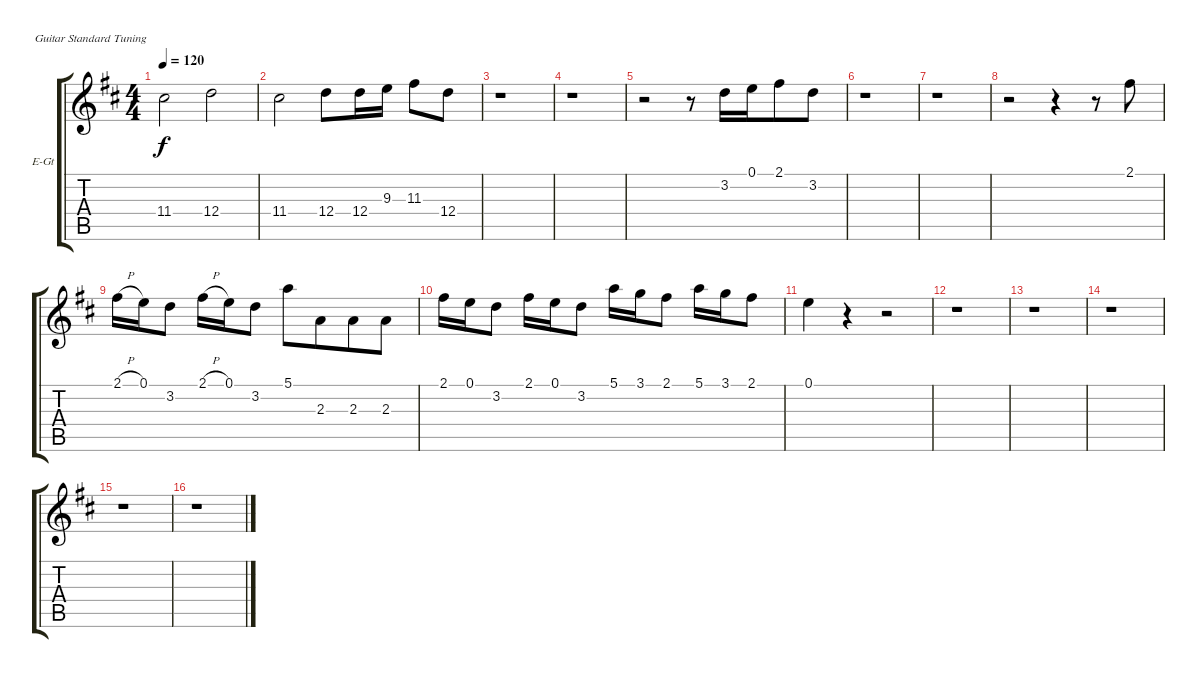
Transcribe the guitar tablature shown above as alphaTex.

\defaultSystemsLayout 4
\bracketExtendMode groupsimilarinstruments
\firstSystemTrackNameOrientation horizontal
\otherSystemsTrackNameOrientation horizontal
\track ("Electric Guitar" "E-Gt") {instrument electricguitarclean}
\staff {score tabs}
\tuning (E4 B3 G3 D3 A2 E2)
\ts (4 4)
\tempo 120
\clef g2
\ks d
11.4.2{dy f} 12.4.2 |
11.4.2 12.4.8 12.4.16 9.3.16 11.3.8 12.4.8 |
r.1 |
r.1 |
r.2 r.8 3.2.16{beam merge} 0.1.16{beam merge} 2.1.8{beam merge} 3.2.8 |
r.1 |
r.1 |
r.2 r.4 r.8 2.1.8 |
2.1{h}.16 0.1.16 3.2.8 2.1{h}.16 0.1.16 3.2.8 5.1.8{beam merge} 2.3.8{beam merge} 2.3.8{beam merge} 2.3.8 |
2.1.16 0.1.16 3.2.8 2.1.16 0.1.16 3.2.8 5.1.16 3.1.16 2.1.8 5.1.16 3.1.16 2.1.8 |
0.1.4 r.4 r.2 |
r.1 |
r.1 |
r.1 |
r.1 |
r.1
